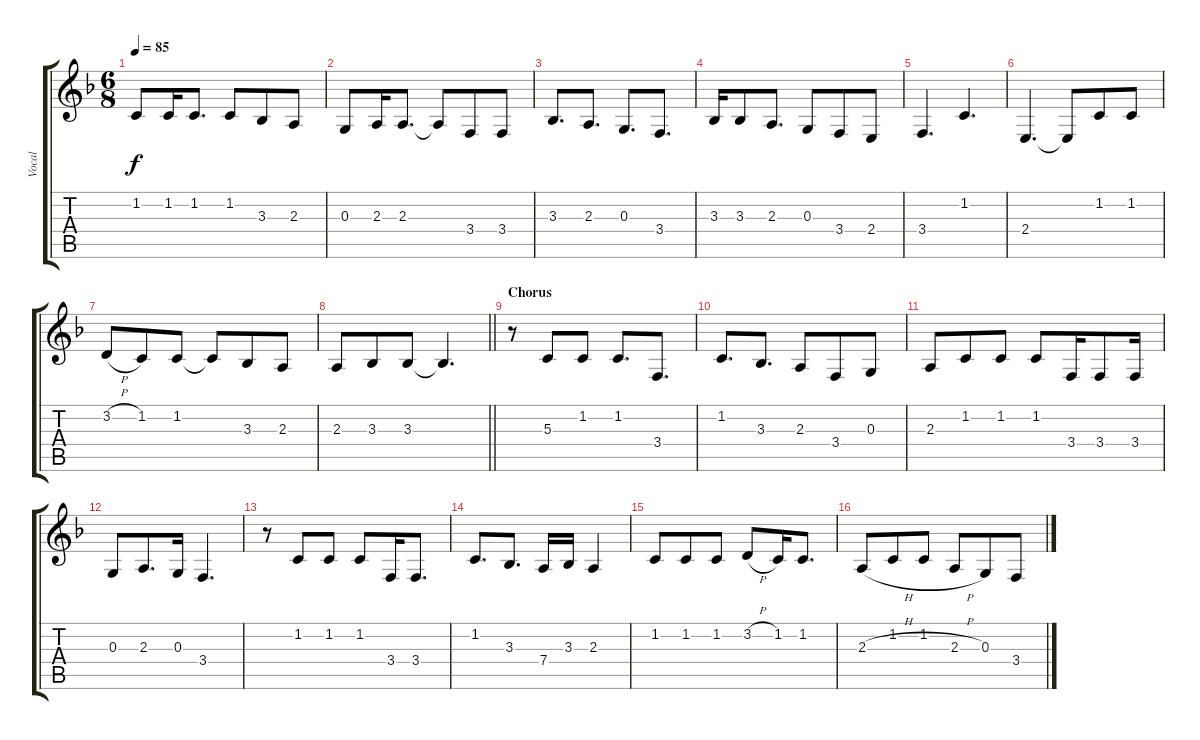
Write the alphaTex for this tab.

\track ("Vocal" "Vocal") {instrument violin}
\staff {score tabs}
\tuning (E4 B3 G3 D3 A2 E2) {hide}
\ts (6 8)
\tempo 85
\clef g2
\ks f
1.2.8{dy f} 1.2.16 1.2.8{d} 1.2.8 3.3.8 2.3.8 |
0.3.8 2.3.16 2.3.8{d} 2.3{t}.8 3.4.8 3.4.8 |
3.3.8{d} 2.3.8{d} 0.3.8{d} 3.4.8{d} |
3.3.16 3.3.8 2.3.8{d} 0.3.8 3.4.8 2.4.8 |
3.4.4{d} 1.2.4{d} |
2.4.4{d} 2.4{t}.8 1.2.8 1.2.8 |
3.2{h}.8 1.2.8 1.2.8 1.2{t}.8 3.3.8 2.3.8 |
\barLineRight lightlight
2.3.8 3.3.8 3.3.8 3.3{t}.4{d} |
\section ("" "Chorus")
r.8 5.3.8 1.2.8 1.2.8{d} 3.4.8{d} |
1.2.8{d} 3.3.8{d} 2.3.8 3.4.8 0.3.8 |
2.3.8 1.2.8 1.2.8 1.2.8 3.4.16 3.4.8 3.4.16 |
0.3.8 2.3.8{d} 0.3.16 3.4.4{d} |
r.8 1.2.8 1.2.8 1.2.8 3.4.16 3.4.8{d} |
1.2.8{d} 3.3.8{d} 7.4.16 3.3.16 2.3.4 |
1.2.8 1.2.8 1.2.8 3.2{h}.8 1.2.16 1.2.8{d} |
2.3{h}.8 1.2.8 1.2.8 2.3{h}.8 0.3.8 3.4.8
